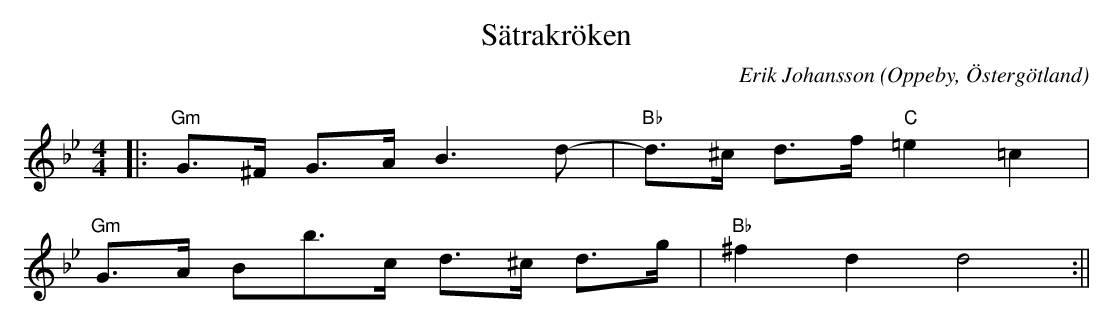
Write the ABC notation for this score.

X:1
T:Sätrakröken
C:Erik Johansson
O:Oppeby, Östergötland
Q:130
M:4/4
L:1/8
K:Gm
|:"Gm"G>^F G>A B3 d-|"Bb" d>^c d>f"C" =e2 =c2|
  "Gm"G>A Bb>c d>^c d>g|"Bb" ^f2 d2 d4 :||
